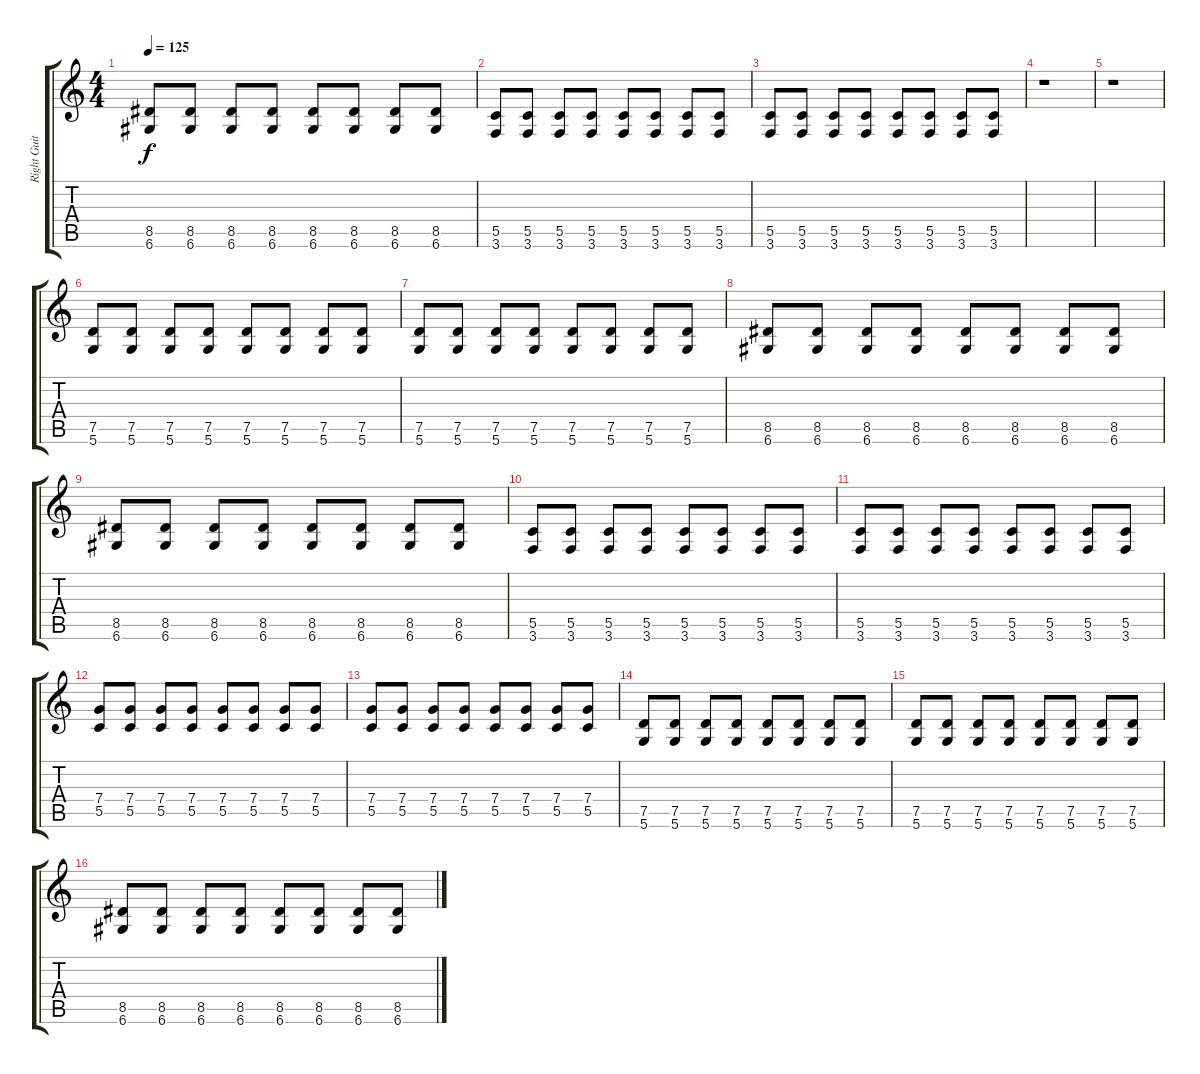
\track ("Right Guitar" "Right Guit") {instrument distortionguitar}
\staff {score tabs}
\tuning (D4 A3 F3 C3 G2 D2) {hide}
\ts (4 4)
\tempo 125
\clef g2
\ks c
(8.5 6.6).8{dy f} (8.5 6.6).8 (8.5 6.6).8 (8.5 6.6).8 (8.5 6.6).8 (8.5 6.6).8 (8.5 6.6).8 (8.5 6.6).8 |
(5.5 3.6).8 (5.5 3.6).8 (5.5 3.6).8 (5.5 3.6).8 (5.5 3.6).8 (5.5 3.6).8 (5.5 3.6).8 (5.5 3.6).8 |
(5.5 3.6).8 (5.5 3.6).8 (5.5 3.6).8 (5.5 3.6).8 (5.5 3.6).8 (5.5 3.6).8 (5.5 3.6).8 (5.5 3.6).8 |
r.1 |
r.1 |
(7.5 5.6).8 (7.5 5.6).8 (7.5 5.6).8 (7.5 5.6).8 (7.5 5.6).8 (7.5 5.6).8 (7.5 5.6).8 (7.5 5.6).8 |
(7.5 5.6).8 (7.5 5.6).8 (7.5 5.6).8 (7.5 5.6).8 (7.5 5.6).8 (7.5 5.6).8 (7.5 5.6).8 (7.5 5.6).8 |
(8.5 6.6).8 (8.5 6.6).8 (8.5 6.6).8 (8.5 6.6).8 (8.5 6.6).8 (8.5 6.6).8 (8.5 6.6).8 (8.5 6.6).8 |
(8.5 6.6).8 (8.5 6.6).8 (8.5 6.6).8 (8.5 6.6).8 (8.5 6.6).8 (8.5 6.6).8 (8.5 6.6).8 (8.5 6.6).8 |
(5.5 3.6).8 (5.5 3.6).8 (5.5 3.6).8 (5.5 3.6).8 (5.5 3.6).8 (5.5 3.6).8 (5.5 3.6).8 (5.5 3.6).8 |
(5.5 3.6).8 (5.5 3.6).8 (5.5 3.6).8 (5.5 3.6).8 (5.5 3.6).8 (5.5 3.6).8 (5.5 3.6).8 (5.5 3.6).8 |
(7.4 5.5).8 (7.4 5.5).8 (7.4 5.5).8 (7.4 5.5).8 (7.4 5.5).8 (7.4 5.5).8 (7.4 5.5).8 (7.4 5.5).8 |
(7.4 5.5).8 (7.4 5.5).8 (7.4 5.5).8 (7.4 5.5).8 (7.4 5.5).8 (7.4 5.5).8 (7.4 5.5).8 (7.4 5.5).8 |
(7.5 5.6).8 (7.5 5.6).8 (7.5 5.6).8 (7.5 5.6).8 (7.5 5.6).8 (7.5 5.6).8 (7.5 5.6).8 (7.5 5.6).8 |
(7.5 5.6).8 (7.5 5.6).8 (7.5 5.6).8 (7.5 5.6).8 (7.5 5.6).8 (7.5 5.6).8 (7.5 5.6).8 (7.5 5.6).8 |
(8.5 6.6).8 (8.5 6.6).8 (8.5 6.6).8 (8.5 6.6).8 (8.5 6.6).8 (8.5 6.6).8 (8.5 6.6).8 (8.5 6.6).8
